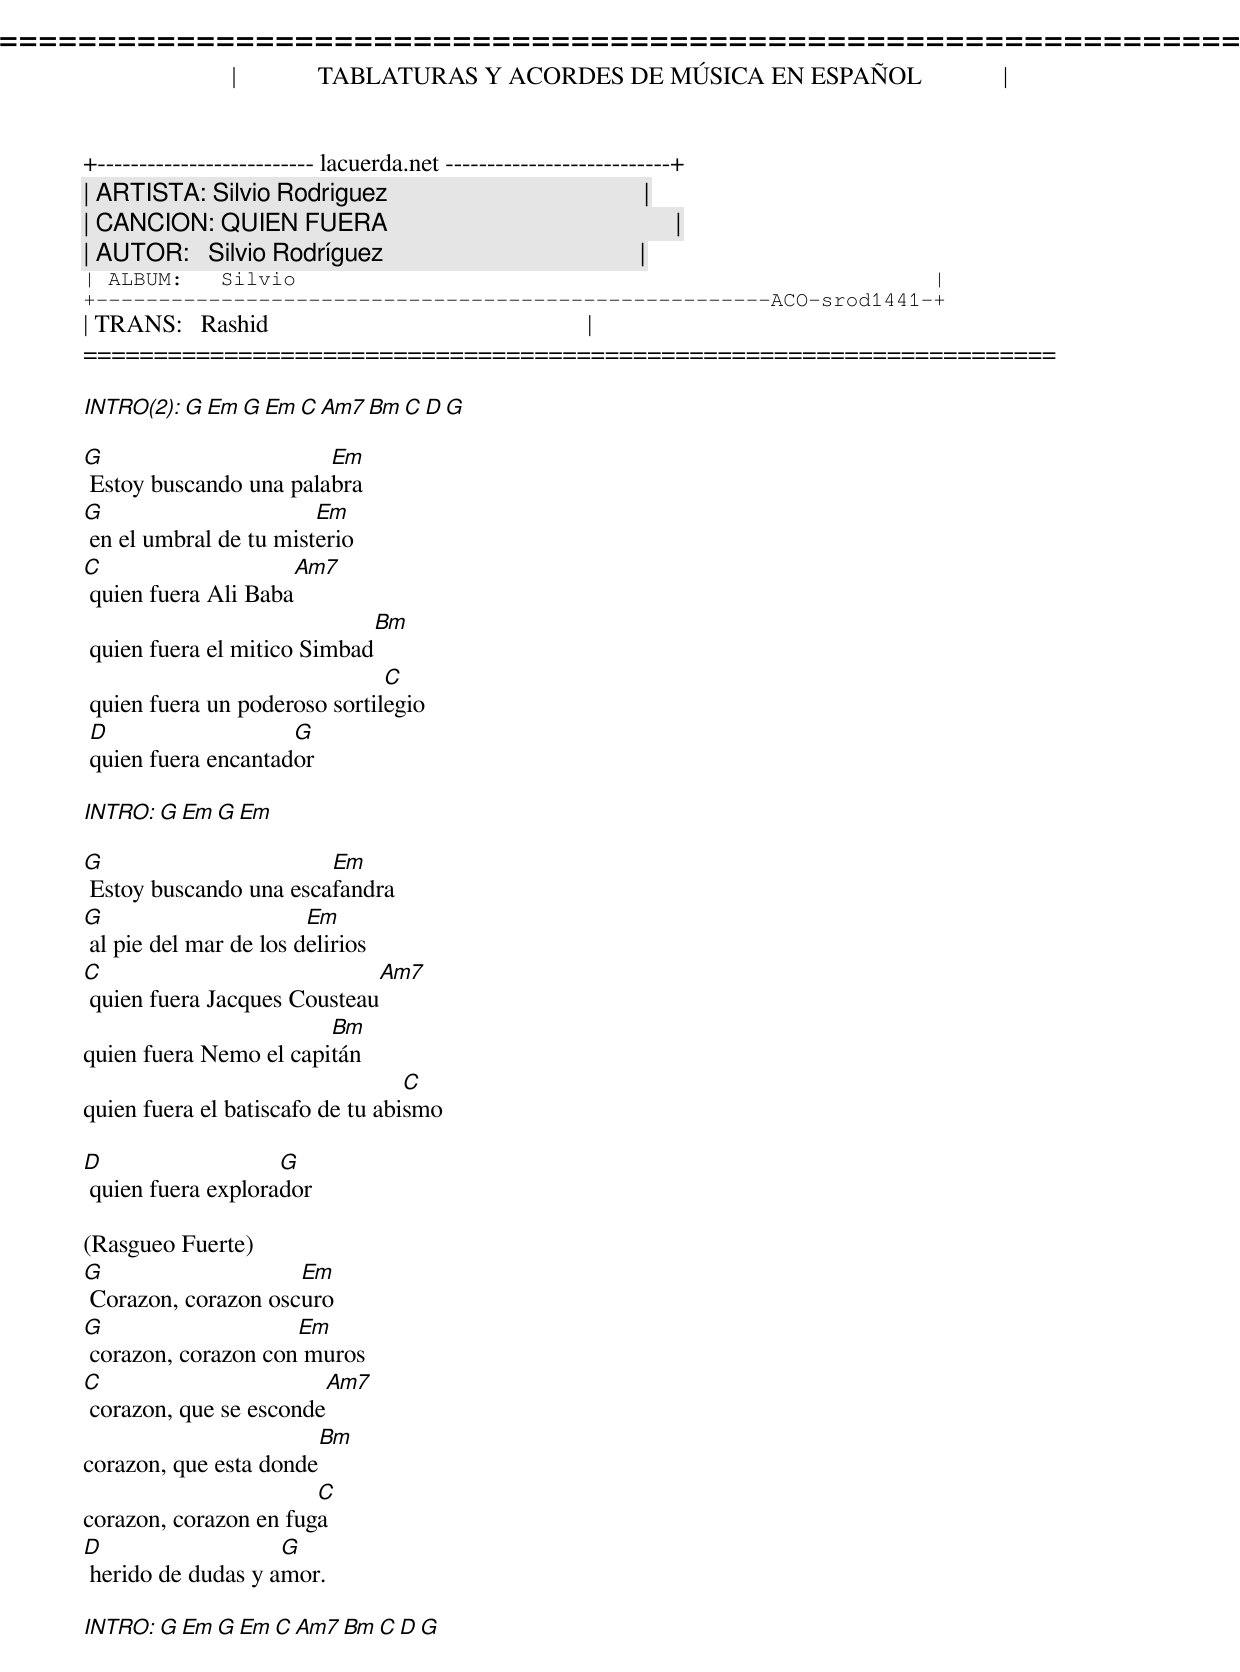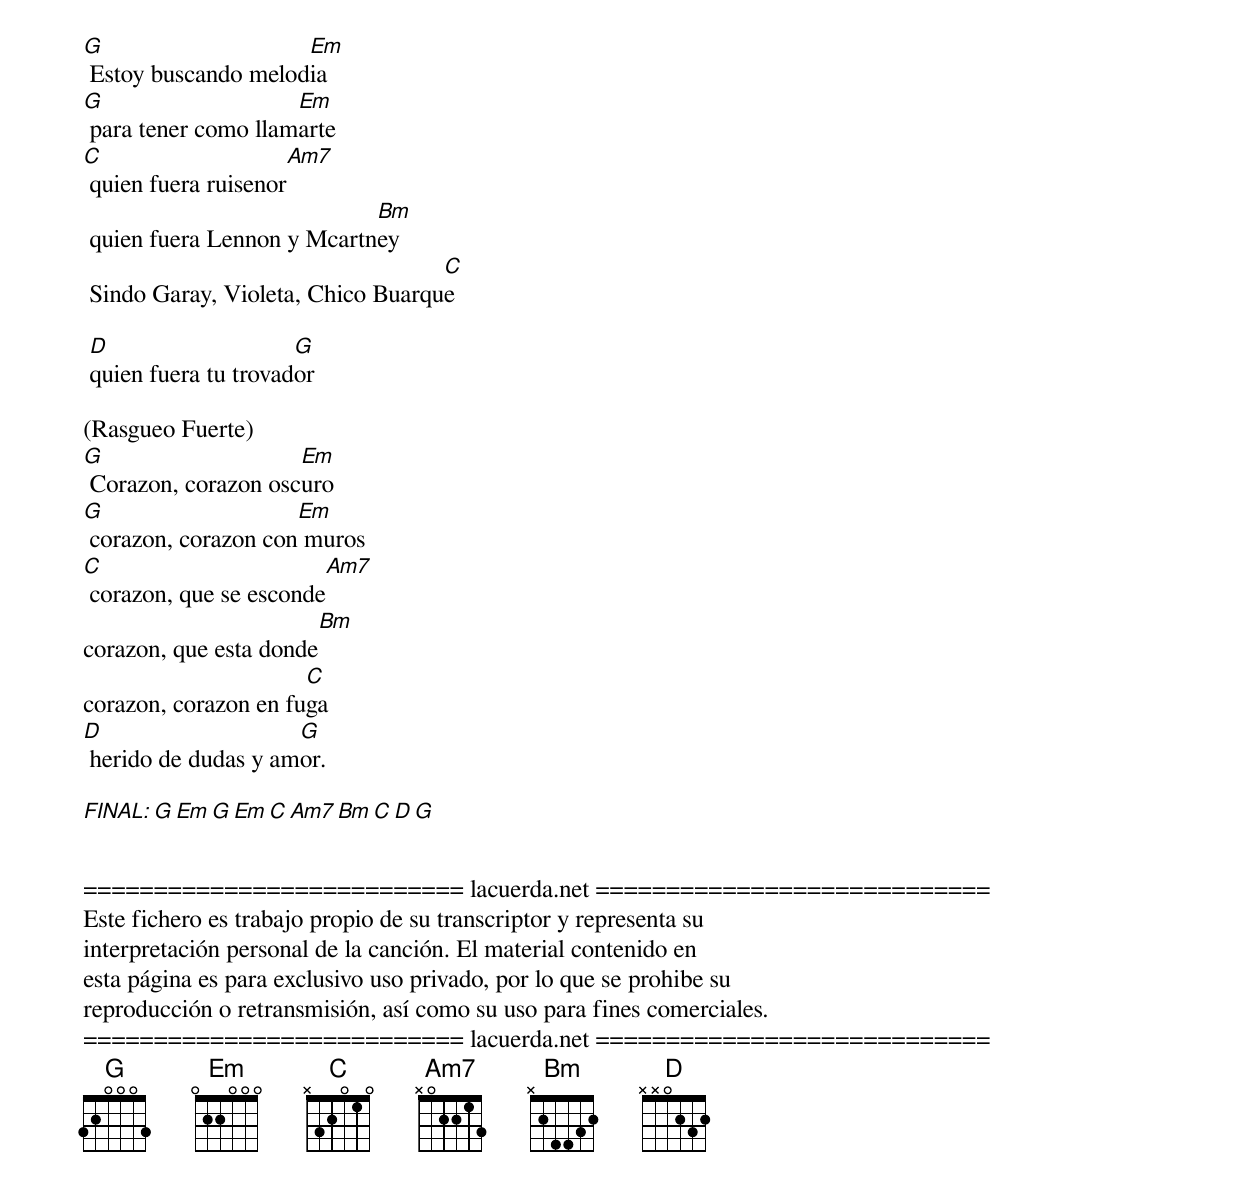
=====================================================================
|             TABLATURAS Y ACORDES DE MÚSICA EN ESPAÑOL             |
+-------------------------- lacuerda.net ---------------------------+
| ARTISTA: Silvio Rodriguez                                         |
| CANCION: QUIEN FUERA                                              |
| AUTOR:   Silvio Rodríguez                                         |
| ALBUM:   Silvio                                                   |
+------------------------------------------------------ACO-srod1441-+
| TRANS:   Rashid                                                   |
=====================================================================

INTRO(2): G Em G Em C Am7 Bm C D G

G                       Em
 Estoy buscando una palabra
G                       Em
 en el umbral de tu misterio
C                    Am7
 quien fuera Ali Baba
                              Bm
 quien fuera el mitico Simbad
                               C
 quien fuera un poderoso sortilegio
 D                   G
 quien fuera encantador

INTRO: G Em G Em

G                       Em
 Estoy buscando una escafandra
G                       Em
 al pie del mar de los delirios
C                              Am7
 quien fuera Jacques Cousteau
                        Bm
quien fuera Nemo el capitán
                                  C
quien fuera el batiscafo de tu abismo

D                   G
 quien fuera explorador

(Rasgueo Fuerte)
G                    Em
 Corazon, corazon oscuro
G                    Em
 corazon, corazon con muros
C                         Am7
 corazon, que se esconde
                        Bm
corazon, que esta donde
                       C
corazon, corazon en fuga
D                   G
 herido de dudas y amor.

INTRO: G Em G Em C Am7 Bm C D G

G                    Em
 Estoy buscando melodia
G                    Em
 para tener como llamarte
C                       Am7
 quien fuera ruisenor
                            Bm
 quien fuera Lennon y Mcartney
                                   C
 Sindo Garay, Violeta, Chico Buarque

 D                    G
 quien fuera tu trovador

(Rasgueo Fuerte)
G                    Em
 Corazon, corazon oscuro
G                    Em
 corazon, corazon con muros
C                        Am7
 corazon, que se esconde
                        Bm
corazon, que esta donde
                      C
corazon, corazon en fuga
D                    G
 herido de dudas y amor.

FINAL: G Em G Em C Am7 Bm C D G


=========================== lacuerda.net ============================
Este fichero es trabajo propio de su transcriptor y representa su
interpretación personal de la canción. El material contenido en
esta página es para exclusivo uso privado, por lo que se prohibe su
reproducción o retransmisión, así como su uso para fines comerciales.
=========================== lacuerda.net ============================
